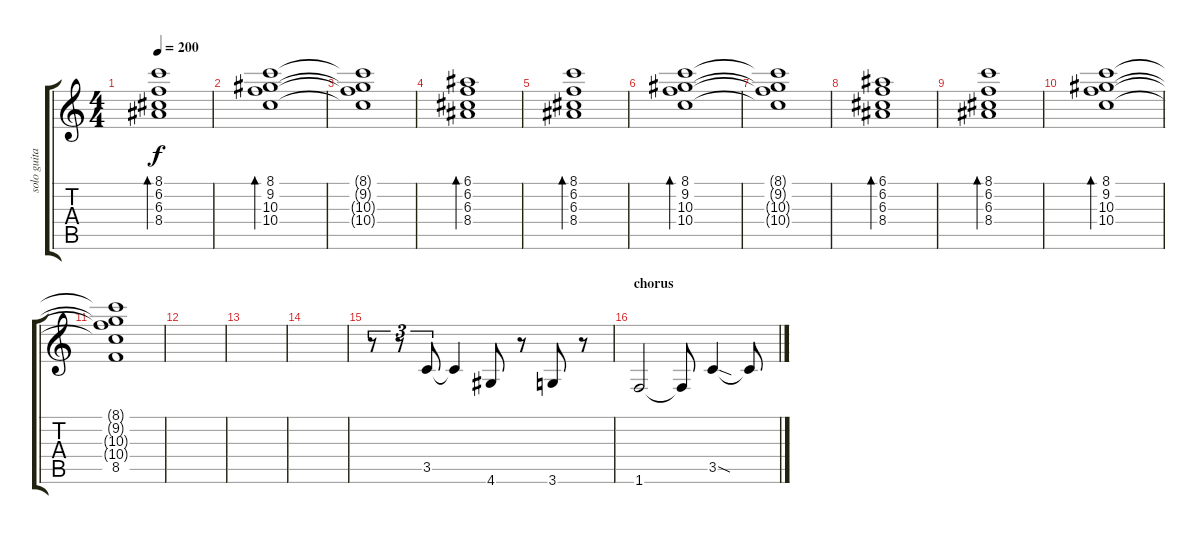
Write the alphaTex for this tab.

\track ("solo guitar" "solo guita") {instrument electricguitarclean}
\staff {score tabs}
\tuning (E4 B3 G3 D3 A2 E2) {hide}
\ts (4 4)
\tempo 200
\clef g2
\ks c
(8.1 6.2 6.3 8.4).1{bd 480 dy f} |
(8.1 9.2 10.3 10.4).1{bd 480} |
(8.1{t} 9.2{t} 10.3{t} 10.4{t}).1 |
(6.1 6.2 6.3 8.4).1{bd 480} |
(8.1 6.2 6.3 8.4).1{bd 480} |
(8.1 9.2 10.3 10.4).1{bd 240} |
(8.1{t} 9.2{t} 10.3{t} 10.4{t}).1 |
(6.1 6.2 6.3 8.4).1{bd 480} |
(8.1 6.2 6.3 8.4).1{bd 480} |
(8.1 9.2 10.3 10.4).1{bd 240} |
(8.1{t} 9.2{t} 10.3{t} 10.4{t} 8.5).1 |
|
|
|
r.8{tu (3 2)} r.8{tu (3 2)} 3.5.8{tu (3 2)} 3.5{t}.4 4.6.8 r.8 3.6.8 r.8 |
\section ("" "chorus")
1.6.2 1.6{t}.8 3.5{sod}.4 3.5{t}.8
